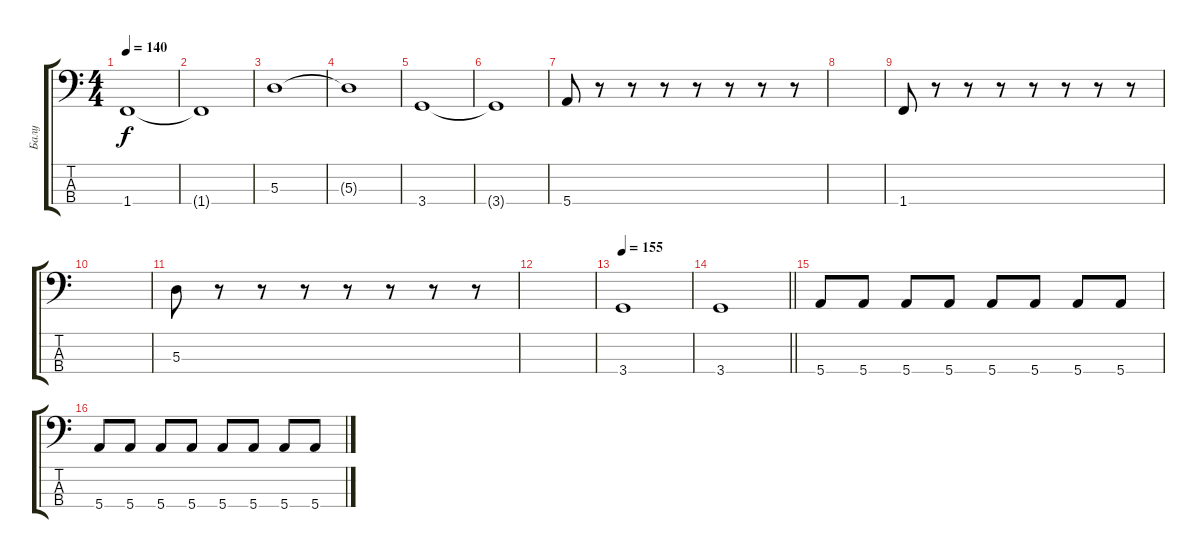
\track ("Балу" "Балу") {instrument electricbassfinger}
\staff {score tabs}
\tuning (G2 D2 A1 E1) {hide}
\ts (4 4)
\tempo 140
\clef f4
\ks c
1.4.1{dy f} |
1.4{t}.1 |
5.3.1 |
5.3{t}.1 |
3.4.1 |
3.4{t}.1 |
5.4.8 r.8 r.8 r.8 r.8 r.8 r.8 r.8 |
|
1.4.8 r.8 r.8 r.8 r.8 r.8 r.8 r.8 |
|
5.3.8 r.8 r.8 r.8 r.8 r.8 r.8 r.8 |
|
\tempo 155
3.4.1 |
\barLineRight lightlight
3.4.1 |
\section ("" "")
5.4.8 5.4.8 5.4.8 5.4.8 5.4.8 5.4.8 5.4.8 5.4.8 |
5.4.8 5.4.8 5.4.8 5.4.8 5.4.8 5.4.8 5.4.8 5.4.8
